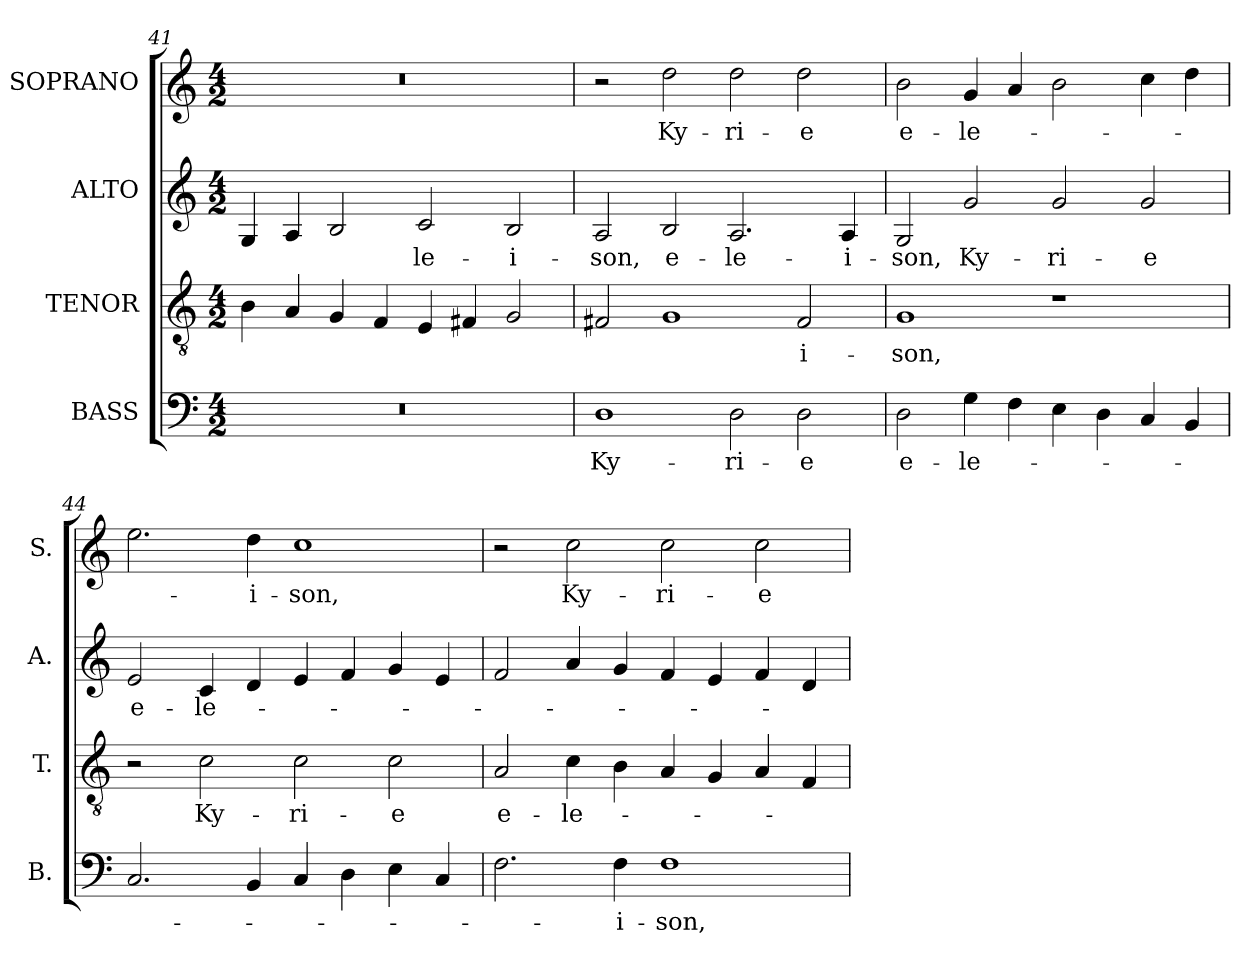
**kern	**text	**kern	**text	**kern	**text	**kern	**text
*part4	*part4	*part3	*part3	*part2	*part2	*part1	*part1
*staff4	*staff4	*staff3	*staff3	*staff2	*staff2	*staff1	*staff1
*I"BASS	*	*I"TENOR	*	*I"ALTO	*	*I"SOPRANO	*
*I'B.	*	*I'T.	*	*I'A.	*	*I'S.	*
*clefF4	*	*clefGv2	*	*clefG2	*	*clefG2	*
*	*	*ITrd7c12	*	*	*	*	*
*k[]	*	*k[]	*	*k[]	*	*k[]	*
*C:	*	*C:	*	*C:	*	*C:	*
*M4/2	*	*M4/2	*	*M4/2	*	*M4/2	*
=41	=41	=41	=41	=41	=41	=41	=41
!LO:N:vis=1	!	!	!	!	!	!LO:N:vis=1	!
0r	.	4BBi\	.	4Gi/	.	0r	.
.	.	4AAi/	.	4Ai/	.	.	.
.	.	4GGi/	.	2Bi/	.	.	.
.	.	4FFi/	.	.	.	.	.
!	!	!	!	!	!LO:LY:b:color=#000000	!	!
.	.	4EEi/	.	2ci/	-le-	.	.
.	.	4FF#Xi/	.	.	.	.	.
!	!	!	!	!	!LO:LY:b:color=#000000	!	!
.	.	2GGi/	.	2Bi/	-i-	.	.
=42	=42	=42	=42	=42	=42	=42	=42
!	!LO:LY:b:color=#000000	!	!	!	!	!	!
!	!	!	!	!	!LO:LY:b:color=#000000	!	!
1Di	Ky-	2FF#Xi/	.	2Ai/	-son,	2r	.
!	!	!	!	!	!LO:LY:b:color=#000000	!	!
!	!	!	!	!	!	!	!LO:LY:b:color=#000000
.	.	1GGi	.	2Bi/	e-	2ddi\	Ky-
!	!LO:LY:b:color=#000000	!	!	!	!	!	!
!	!	!	!	!	!LO:LY:b:color=#000000	!	!
!	!	!	!	!	!	!	!LO:LY:b:color=#000000
2Di\	-ri-	.	.	2.Ai/	-le-	2ddi\	-ri-
!	!LO:LY:b:color=#000000	!	!	!	!	!	!
!	!	!	!LO:LY:b:color=#000000	!	!	!	!
!	!	!	!	!	!	!	!LO:LY:b:color=#000000
2Di\	-e	2FF#i/	-i-	.	.	2ddi\	-e
!	!	!	!	!	!LO:LY:b:color=#000000	!	!
.	.	.	.	4Ai/	-i-	.	.
=43	=43	=43	=43	=43	=43	=43	=43
!	!LO:LY:b:color=#000000	!	!	!	!	!	!
!	!	!	!LO:LY:b:color=#000000	!	!	!	!
!	!	!	!	!	!LO:LY:b:color=#000000	!	!
!	!	!	!	!	!	!	!LO:LY:b:color=#000000
2Di\	e-	1GGi	-son,	2Gi/	-son,	2bi\	e-
!	!LO:LY:b:color=#000000	!	!	!	!	!	!
!	!	!	!	!	!LO:LY:b:color=#000000	!	!
!	!	!	!	!	!	!	!LO:LY:b:color=#000000
4Gi\	-le-	.	.	2gi/	Ky-	4gi/	-le-
4Fi\	.	.	.	.	.	4ai/	.
!	!	!	!	!	!LO:LY:b:color=#000000	!	!
4Ei\	.	1r	.	2gi/	-ri-	2bi\	.
4Di\	.	.	.	.	.	.	.
!	!	!	!	!	!LO:LY:b:color=#000000	!	!
4Ci/	.	.	.	2gi/	-e	4cci\	.
4BBi/	.	.	.	.	.	4ddi\	.
=44	=44	=44	=44	=44	=44	=44	=44
!	!	!	!	!	!LO:LY:b:color=#000000	!	!
2.Ci/	.	2r	.	2ei/	e-	2.eei\	.
!	!	!	!LO:LY:b:color=#000000	!	!	!	!
!	!	!	!	!	!LO:LY:b:color=#000000	!	!
.	.	2Ci\	Ky-	4ci/	-le-	.	.
!	!	!	!	!	!	!	!LO:LY:b:color=#000000
4BBi/	.	.	.	4di/	.	4ddi\	-i-
!	!	!	!LO:LY:b:color=#000000	!	!	!	!
!	!	!	!	!	!	!	!LO:LY:b:color=#000000
4Ci/	.	2Ci\	-ri-	4ei/	.	1cci	-son,
4Di\	.	.	.	4fi/	.	.	.
!	!	!	!LO:LY:b:color=#000000	!	!	!	!
4Ei\	.	2Ci\	-e	4gi/	.	.	.
4Ci/	.	.	.	4ei/	.	.	.
=45	=45	=45	=45	=45	=45	=45	=45
!	!	!	!LO:LY:b:color=#000000	!	!	!	!
2.Fi\	.	2AAi/	e-	2fi/	.	2r	.
!	!	!	!LO:LY:b:color=#000000	!	!	!	!
!	!	!	!	!	!	!	!LO:LY:b:color=#000000
.	.	4Ci\	-le-	4ai/	.	2cci\	Ky-
!	!LO:LY:b:color=#000000	!	!	!	!	!	!
4Fi\	-i-	4BBi\	.	4gi/	.	.	.
!	!LO:LY:b:color=#000000	!	!	!	!	!	!
!	!	!	!	!	!	!	!LO:LY:b:color=#000000
1Fi	-son,	4AAi/	.	4fi/	.	2cci\	-ri-
.	.	4GGi/	.	4ei/	.	.	.
!	!	!	!	!	!	!	!LO:LY:b:color=#000000
.	.	4AAi/	.	4fi/	.	2cci\	-e
.	.	4FFi/	.	4di/	.	.	.
=	=	=	=	=	=	=	=
*-	*-	*-	*-	*-	*-	*-	*-
